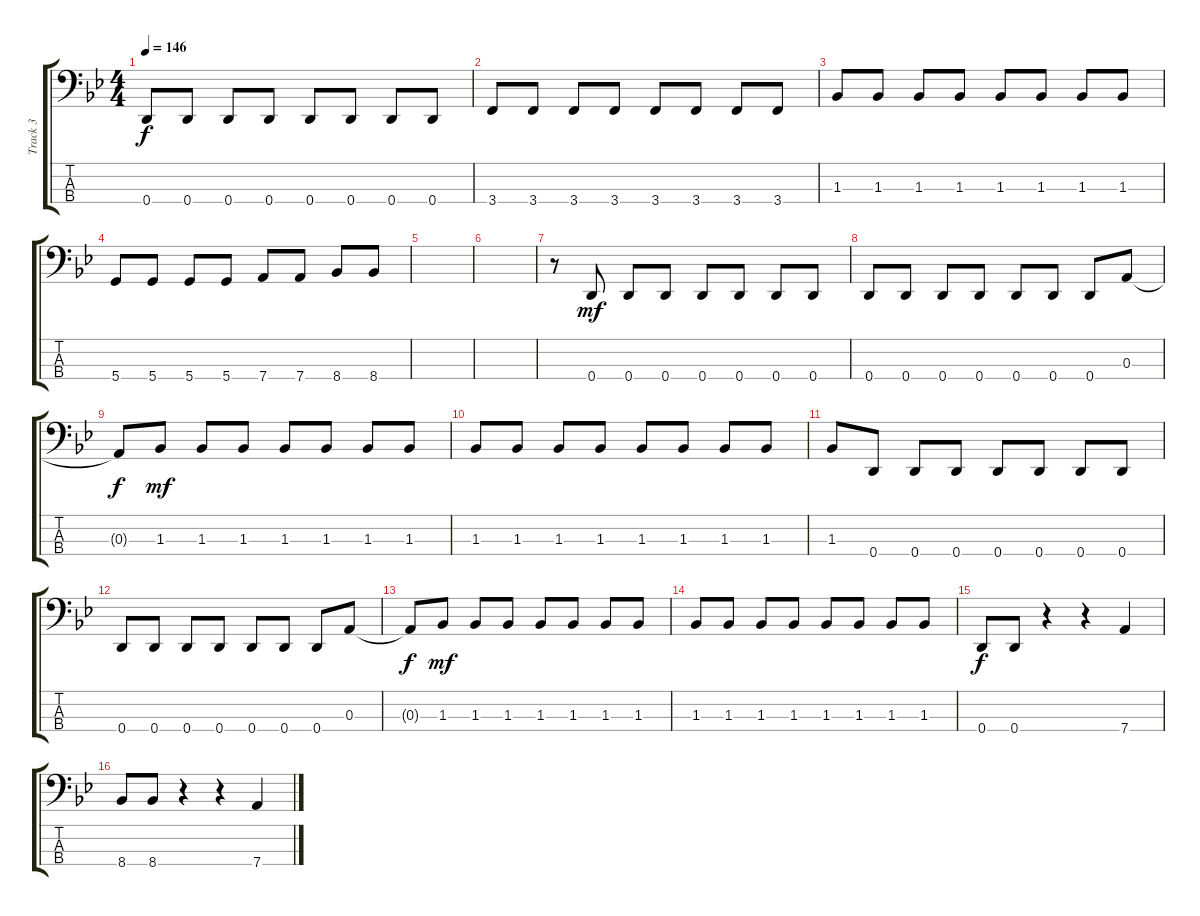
\track ("Track 3" "Track 3") {instrument electricbasspick}
\staff {score tabs}
\tuning (G2 D2 A1 D1) {hide}
\ts (4 4)
\tempo 146
\clef f4
\ks bb
0.4.8{dy f} 0.4.8 0.4.8 0.4.8 0.4.8 0.4.8 0.4.8 0.4.8 |
3.4.8 3.4.8 3.4.8 3.4.8 3.4.8 3.4.8 3.4.8 3.4.8 |
1.3.8 1.3.8 1.3.8 1.3.8 1.3.8 1.3.8 1.3.8 1.3.8 |
5.4.8 5.4.8 5.4.8 5.4.8 7.4.8 7.4.8 8.4.8 8.4.8 |
|
|
r.8 0.4.8{dy mf} 0.4.8 0.4.8 0.4.8 0.4.8 0.4.8 0.4.8 |
0.4.8 0.4.8 0.4.8 0.4.8 0.4.8 0.4.8 0.4.8 0.3.8 |
0.3{t}.8{dy f} 1.3.8{dy mf} 1.3.8 1.3.8 1.3.8 1.3.8 1.3.8 1.3.8 |
1.3.8 1.3.8 1.3.8 1.3.8 1.3.8 1.3.8 1.3.8 1.3.8 |
1.3.8 0.4.8 0.4.8 0.4.8 0.4.8 0.4.8 0.4.8 0.4.8 |
0.4.8 0.4.8 0.4.8 0.4.8 0.4.8 0.4.8 0.4.8 0.3.8 |
0.3{t}.8{dy f} 1.3.8{dy mf} 1.3.8 1.3.8 1.3.8 1.3.8 1.3.8 1.3.8 |
1.3.8 1.3.8 1.3.8 1.3.8 1.3.8 1.3.8 1.3.8 1.3.8 |
0.4.8{dy f} 0.4.8 r.4 r.4 7.4.4 |
8.4.8 8.4.8 r.4 r.4 7.4.4
